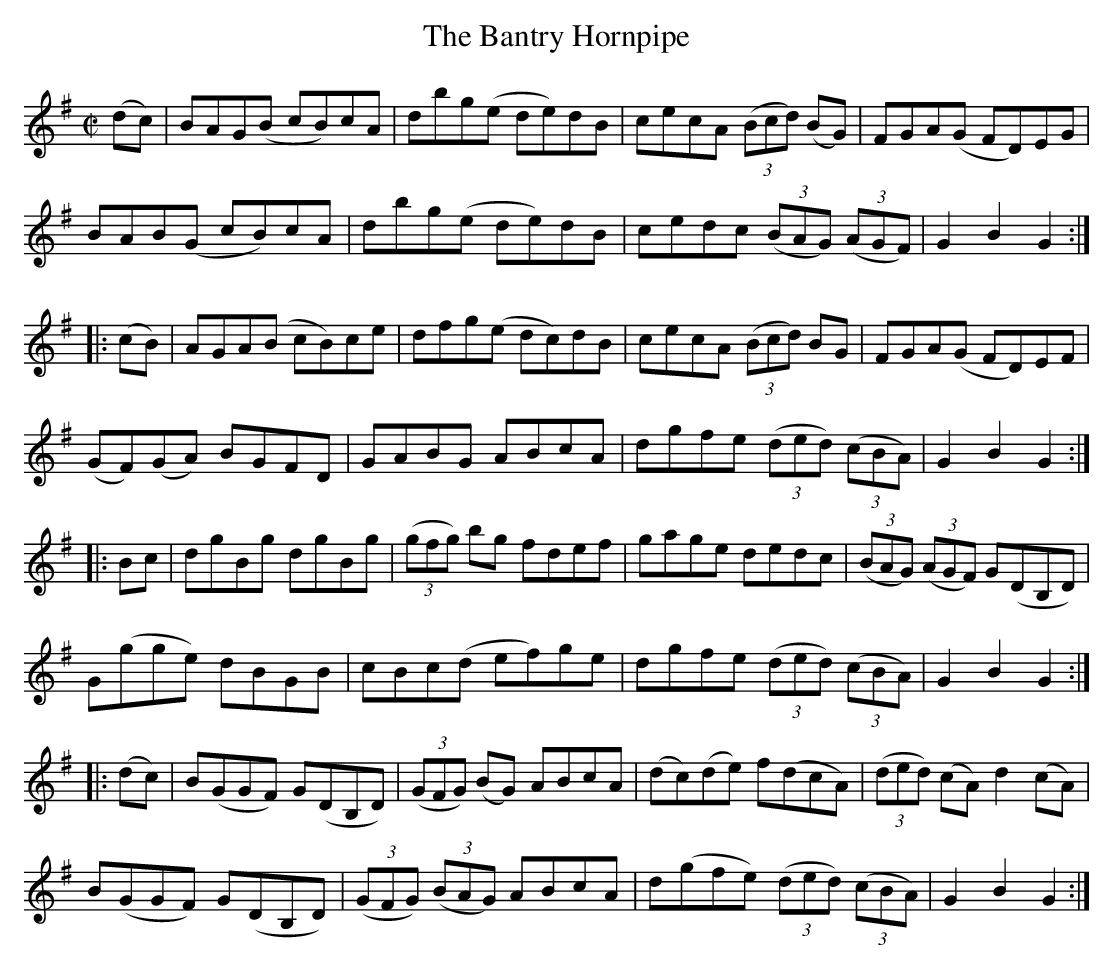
X:1
T: The Bantry Hornpipe
M: C|
L: 1/8
K: G
   (dc) |   BAG(B  cB)cA | dbg(e de)dB | cecA ((3Bcd)   (BG)  | FGA(G FD)EG |
            BAB(G  cB)cA | dbg(e de)dB | cedc ((3BAG) ((3AGF) | G2 B2 G2   :|
|: (cB) |   AGA(B  cB)ce | dfg(e dc)dB | cecA ((3Bcd)    BG   | FGA(G FD)EF |
          (GF)(GA) BGFD  | GABG  ABcA  | dgfe ((3ded) ((3cBA) | G2 B2 G2   :|
|:  Bc  |  dgBg   dgBg  | ((3gfg) bg fdef | gage dedc | ((3BAG) ((3AGF) G(DB,D)|
           G(gge) dBGB  | cBc(d ef)ge | dgfe ((3ded) ((3cBA) | G2 B2 G2 :|
|:(dc)|B(GGF) G(DB,D) |((3GFG) (BG) ABcA |(dc)(de) f(dcA) |((3ded) (cA) d2 (cA)|
    B(GGF) G(DB,D) | ((3GFG) ((3BAG) ABcA | d(gfe) ((3ded) ((3cBA) | G2 B2 G2 :|
